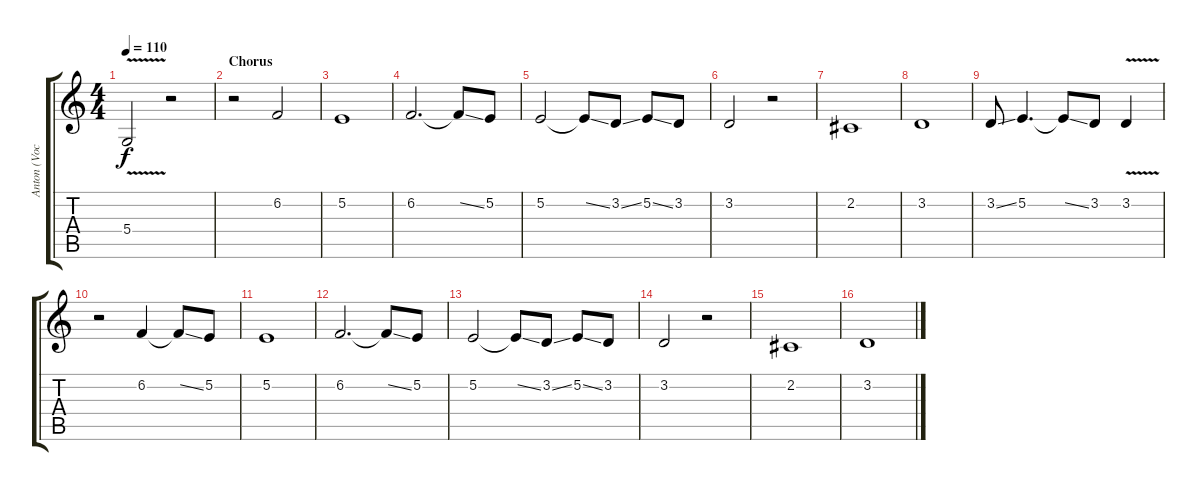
\track ("Anton (Vocals)" "Anton (Voc") {instrument acousticgrandpiano}
\staff {score tabs}
\tuning (E4 B3 G3 D3 A2 E2) {hide}
\ts (4 4)
\tempo 110
\clef g2
\ks c
5.4{v}.2{dy f} r.2 |
\section ("" "Chorus")
r.2 6.2.2 |
5.2.1 |
6.2.2{d} 6.2{ss t}.8 5.2.8 |
5.2.2 5.2{ss t}.8 3.2{ss}.8 5.2{ss}.8 3.2.8 |
3.2.2 r.2 |
2.2.1 |
3.2.1 |
3.2{ss}.8 5.2.4{d} 5.2{ss t}.8 3.2.8 3.2{v}.4 |
r.2 6.2.4 6.2{ss t}.8 5.2.8 |
5.2.1 |
6.2.2{d} 6.2{ss t}.8 5.2.8 |
5.2.2 5.2{ss t}.8 3.2{ss}.8 5.2{ss}.8 3.2.8 |
3.2.2 r.2 |
2.2.1 |
3.2.1
